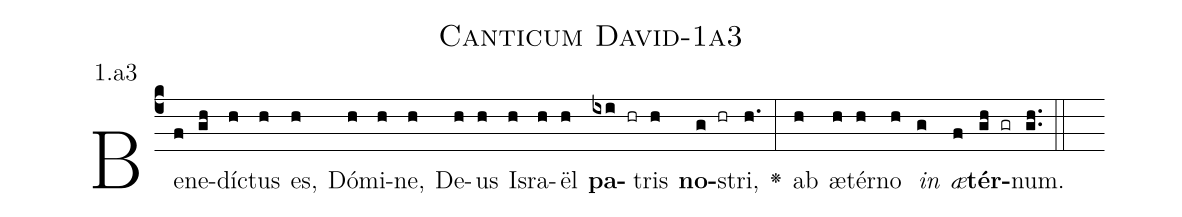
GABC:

name: Canticum David-1a3;
annotation: 1.a3;
%%
(c4)Be(f)ne(gh)dí(h)ctus(h) es,(h) Dó(h)mi(h)ne,(h) De(h)us(h) Is(h)ra(h)ël(h) <b>pa</b>(ixi hr)tris(h) <b>no</b>(g hr)stri,(h.) <v>\greheightstar</v>(:) ab(h) æ(h)tér(h)no(h) <i>in</i>(g) <i>æ</i>(f)<b>tér</b>(gh gr)num.(gh..) (::)


%E(h) u(h) o(g) u(f) a(gh) e.(gh..) (::)
